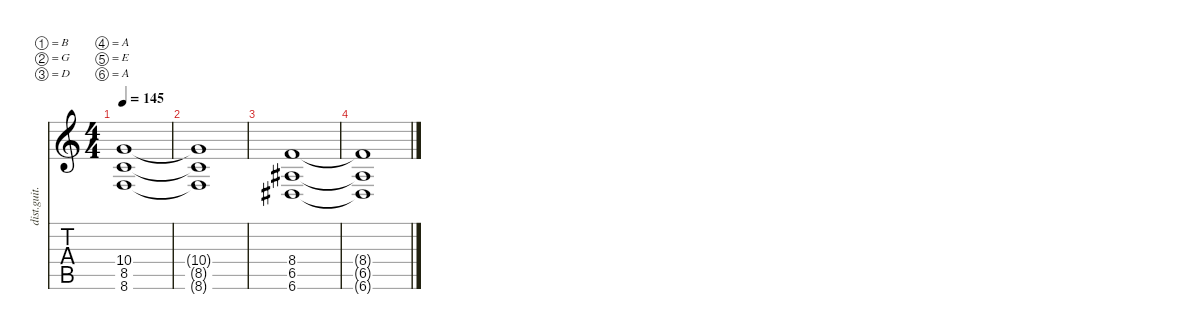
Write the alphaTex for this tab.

\defaultSystemsLayout 4
\hideDynamics
\bracketExtendMode nobrackets
\track ("Distortion Guitar - Petr" "dist.guit.") {instrument distortionguitar}
\staff {score tabs}
\tuning (B3 G3 D3 A2 E2 A1)
\ts (4 4)
\tempo 145
\clef g2
\ks c
(8.6 8.5 10.4).1{dy ff beam Up} |
(8.6{t} 8.5{t} 10.4{t}).1{beam Up} |
(6.6{acc #} 6.5{acc #} 8.4).1{beam Up} |
(6.6{t acc #} 6.5{t acc #} 8.4{t}).1{beam Up}
